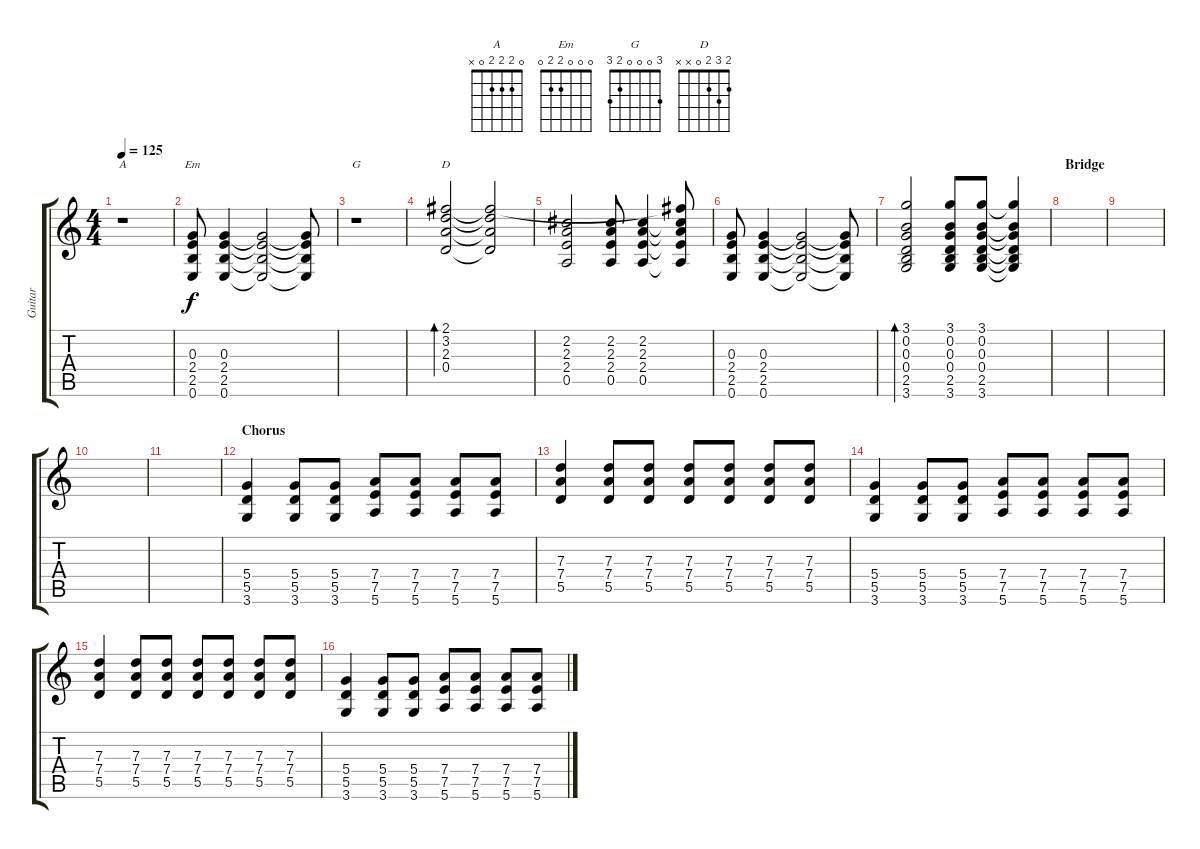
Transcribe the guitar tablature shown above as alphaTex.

\track ("Guitar" "Guitar") {instrument electricguitarclean}
\staff {score tabs}
\tuning (E4 B3 G3 D3 A2 E2) {hide}
\chord ("A" 0 2 2 2 0 x)
\chord ("Em" 0 0 0 2 2 0)
\chord ("G" 3 0 0 0 2 3)
\chord ("D" 2 3 2 0 x x)
\ts (4 4)
\tempo 125
\clef g2
\ks c
r.1{ch "A" dy f} |
(0.3 2.4 2.5 0.6).8{ch "Em"} (0.3 2.4 2.5 0.6).4 (0.3{t} 2.4{t} 2.5{t} 0.6{t}).2 (0.3{t} 2.4{t} 2.5{t} 0.6{t}).8 |
r.1{ch "G"} |
(2.1 3.2 2.3 0.4).2{bd 240 ch "D"} (2.1{t} 3.2{t} 2.3{t} 0.4{t}).2 |
(2.2 2.3 2.4 0.5).2 (2.2 2.3 2.4 0.5).8 (2.2 2.3 2.4 0.5).4 (2.1{t} 2.2{t} 2.3{t} 2.4{t} 0.5{t}).8 |
(0.3 2.4 2.5 0.6).8 (0.3 2.4 2.5 0.6).4 (0.3{t} 2.4{t} 2.5{t} 0.6{t}).2 (0.3{t} 2.4{t} 2.5{t} 0.6{t}).8 |
(3.1 0.2 0.3 0.4 2.5 3.6).2{bd 60} (3.1 0.2 0.3 0.4 2.5 3.6).8 (3.1 0.2 0.3 0.4 2.5 3.6).8 (3.1{t} 0.2{t} 0.3{t} 0.4{t} 2.5{t} 3.6{t}).4 |
\section ("" "Bridge")
|
|
|
|
\section ("" "Chorus")
(5.4 5.5 3.6).4{instrument electricguitarclean} (5.4 5.5 3.6).8 (5.4 5.5 3.6).8 (7.4 7.5 5.6).8 (7.4 7.5 5.6).8 (7.4 7.5 5.6).8 (7.4 7.5 5.6).8 |
(7.3 7.4 5.5).4 (7.3 7.4 5.5).8 (7.3 7.4 5.5).8 (7.3 7.4 5.5).8 (7.3 7.4 5.5).8 (7.3 7.4 5.5).8 (7.3 7.4 5.5).8 |
(5.4 5.5 3.6).4 (5.4 5.5 3.6).8 (5.4 5.5 3.6).8 (7.4 7.5 5.6).8 (7.4 7.5 5.6).8 (7.4 7.5 5.6).8 (7.4 7.5 5.6).8 |
(7.3 7.4 5.5).4 (7.3 7.4 5.5).8 (7.3 7.4 5.5).8 (7.3 7.4 5.5).8 (7.3 7.4 5.5).8 (7.3 7.4 5.5).8 (7.3 7.4 5.5).8 |
(5.4 5.5 3.6).4 (5.4 5.5 3.6).8 (5.4 5.5 3.6).8 (7.4 7.5 5.6).8 (7.4 7.5 5.6).8 (7.4 7.5 5.6).8 (7.4 7.5 5.6).8
